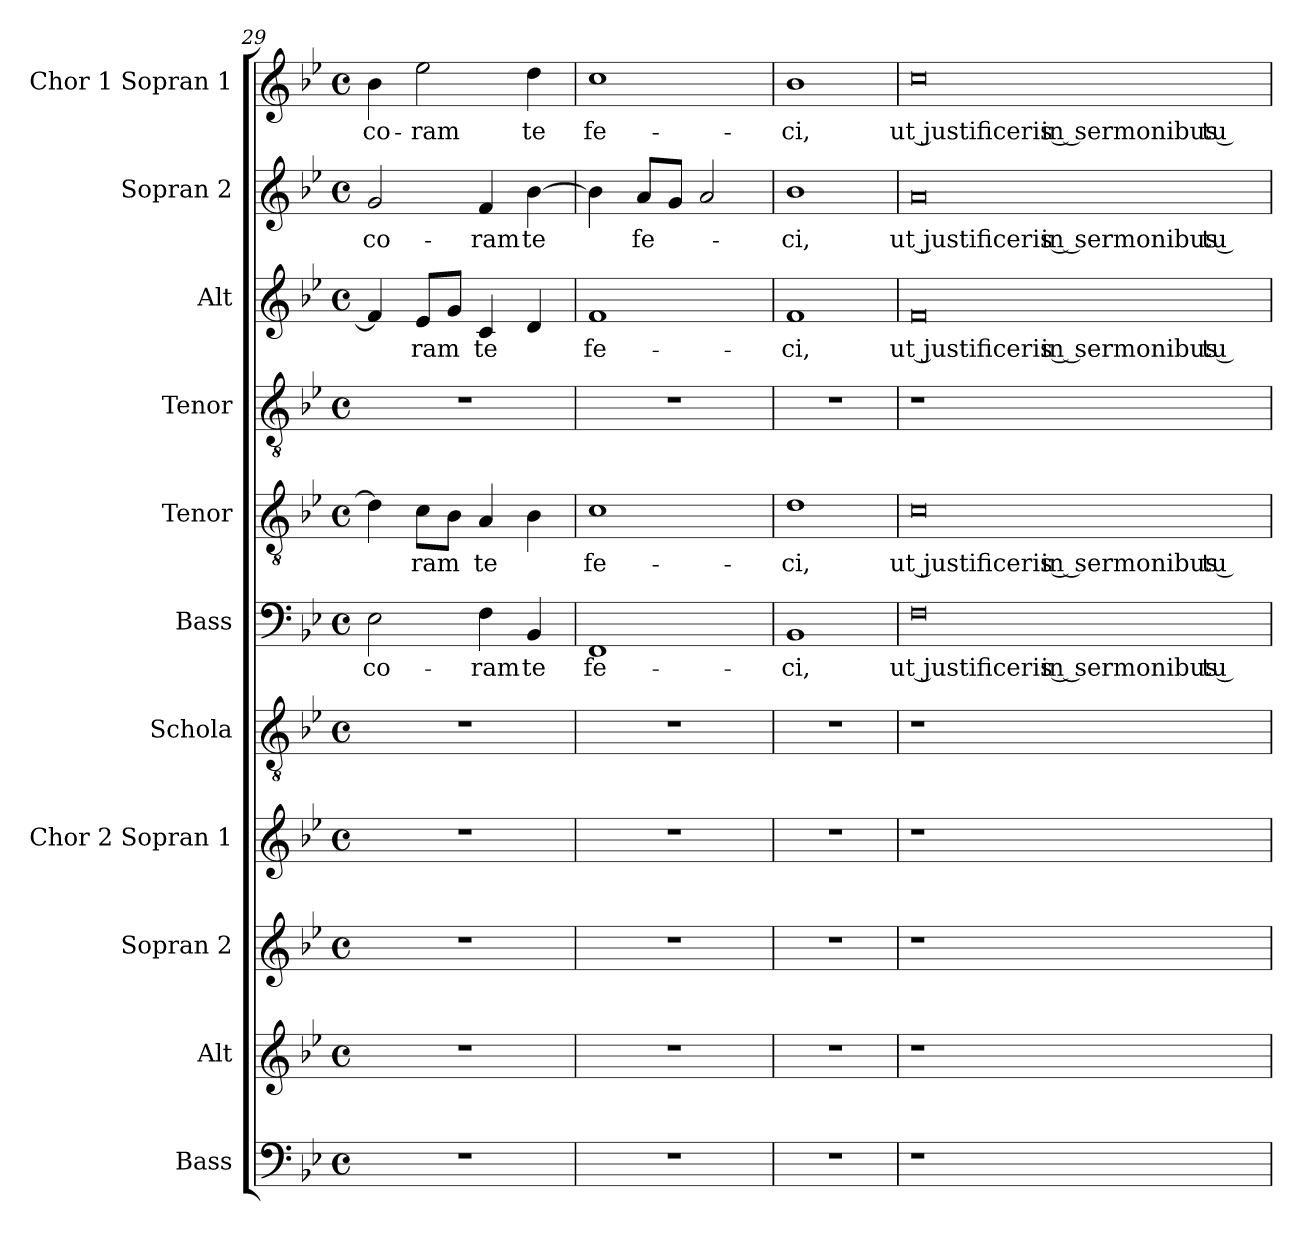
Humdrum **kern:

**kern	**kern	**kern	**kern	**kern	**kern	**text	**kern	**text	**kern	**kern	**text	**kern	**text	**kern	**text
*part11	*part10	*part9	*part8	*part7	*part6	*part6	*part5	*part5	*part4	*part3	*part3	*part2	*part2	*part1	*part1
*staff11	*staff10	*staff9	*staff8	*staff7	*staff6	*staff6	*staff5	*staff5	*staff4	*staff3	*staff3	*staff2	*staff2	*staff1	*staff1
*I"Bass	*I"Alt	*I"Sopran 2	*I"Chor 2 Sopran 1	*I"Schola	*I"Bass	*	*I"Tenor	*	*I"Tenor	*I"Alt	*	*I"Sopran 2	*	*I"Chor 1 Sopran 1	*
*	*	*	*I'Ch	*	*	*	*	*	*I'T.	*	*	*	*	*I'Ch	*
*clefF4	*clefG2	*clefG2	*clefG2	*clefGv2	*clefF4	*	*clefGv2	*	*clefGv2	*clefG2	*	*clefG2	*	*clefG2	*
*k[b-e-]	*k[b-e-]	*k[b-e-]	*k[b-e-]	*k[b-e-]	*k[b-e-]	*	*k[b-e-]	*	*k[b-e-]	*k[b-e-]	*	*k[b-e-]	*	*k[b-e-]	*
*M4/4	*M4/4	*M4/4	*M4/4	*M4/4	*M4/4	*	*M4/4	*	*M4/4	*M4/4	*	*M4/4	*	*M4/4	*
*met(c)	*met(c)	*met(c)	*met(c)	*met(c)	*met(c)	*	*met(c)	*	*met(c)	*met(c)	*	*met(c)	*	*met(c)	*
=29	=29	=29	=29	=29	=29	=29	=29	=29	=29	=29	=29	=29	=29	=29	=29
1r	1r	1r	1r	1r	2E-\	co-	4d\]	.	1r	4f/]	.	2g/	co-	4b-\	co-
.	.	.	.	.	.	.	8c\L	-ram	.	8e-/L	-ram	.	.	2ee-\	-ram
.	.	.	.	.	.	.	8B-\J	.	.	8g/J	.	.	.	.	.
.	.	.	.	.	4F\	-ram	4A/	te	.	4c/	te	4f/	-ram	.	.
.	.	.	.	.	4BB-/	te	4B-\	.	.	4d/	.	[4b-\	te	4dd\	te
=30	=30	=30	=30	=30	=30	=30	=30	=30	=30	=30	=30	=30	=30	=30	=30
1r	1r	1r	1r	1r	1FF	fe-	1c	fe-	1r	1f	fe-	4b-\]	.	1cc	fe-
.	.	.	.	.	.	.	.	.	.	.	.	8a/L	fe-	.	.
.	.	.	.	.	.	.	.	.	.	.	.	8g/J	.	.	.
.	.	.	.	.	.	.	.	.	.	.	.	2a/	.	.	.
=31	=31	=31	=31	=31	=31	=31	=31	=31	=31	=31	=31	=31	=31	=31	=31
1r	1r	1r	1r	1r	1BB-	-ci,	1d	-ci,	1r	1f	-ci,	1b-	-ci,	1b-	-ci,
=32	=32	=32	=32	=32	=32	=32	=32	=32	=32	=32	=32	=32	=32	=32	=32
1r	1r	1r	1r	1r	0F	ut justificeris in sermonibus tu-	0c	ut justificeris in sermonibus tu-	1r	0f	ut justificeris in sermonibus tu-	0a	ut justificeris in sermonibus tu-	0cc	ut justificeris in sermonibus tu-
1ryy	1ryy	1ryy	1ryy	1ryy	.	.	.	.	1ryy	.	.	.	.	.	.
=	=	=	=	=	=	=	=	=	=	=	=	=	=	=	=
*-	*-	*-	*-	*-	*-	*-	*-	*-	*-	*-	*-	*-	*-	*-	*-
